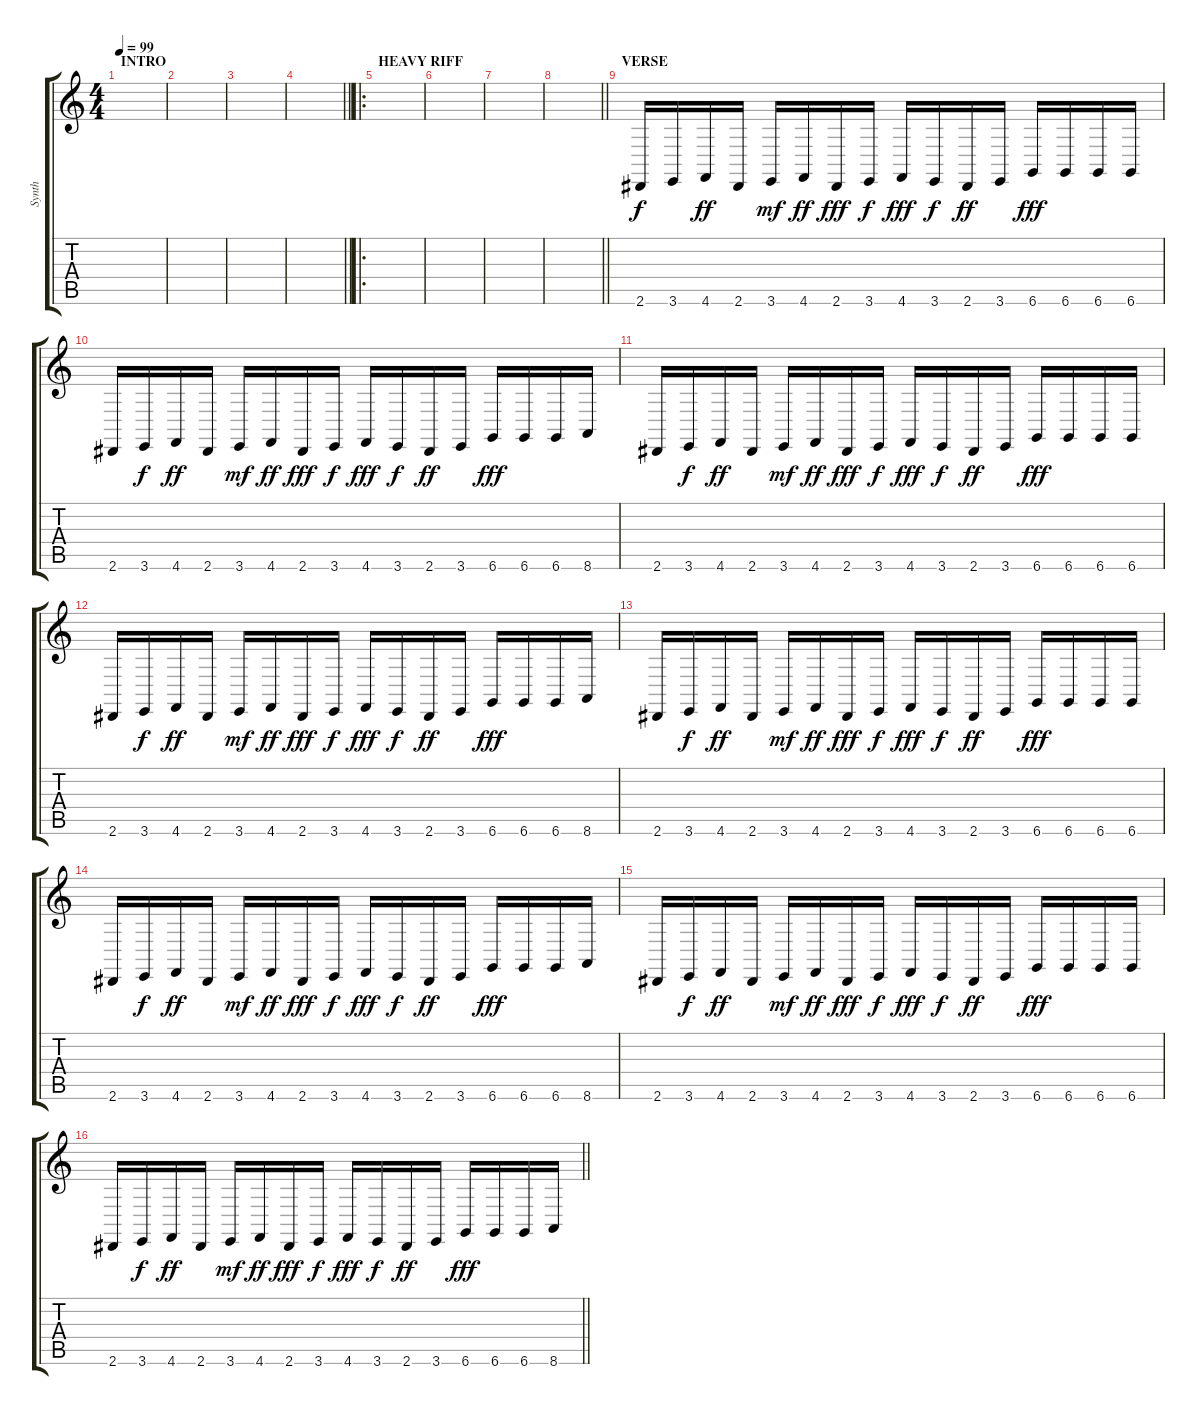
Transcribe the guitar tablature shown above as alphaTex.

\track ("Synth" "Synth") {instrument lead2sawtooth}
\staff {score tabs}
\tuning (Db4 Ab3 E3 B2 Gb2 Db2) {hide}
\ts (4 4)
\section ("" "INTRO")
\tempo 99
\clef g2
\ks c
|
|
|
\barLineRight lightlight
|
\ro
\section ("" "HEAVY RIFF")
|
|
|
\barLineRight lightlight
|
\section ("" "VERSE")
2.6.16 3.6.16{dy f} 4.6.16{dy ff} 2.6.16 3.6.16{dy mf} 4.6.16{dy ff} 2.6.16{dy fff} 3.6.16{dy f} 4.6.16{dy fff} 3.6.16{dy f} 2.6.16{dy ff} 3.6.16 6.6.16{dy fff} 6.6.16 6.6.16 6.6.16 |
2.6.16 3.6.16{dy f} 4.6.16{dy ff} 2.6.16 3.6.16{dy mf} 4.6.16{dy ff} 2.6.16{dy fff} 3.6.16{dy f} 4.6.16{dy fff} 3.6.16{dy f} 2.6.16{dy ff} 3.6.16 6.6.16{dy fff} 6.6.16 6.6.16 8.6.16 |
2.6.16 3.6.16{dy f} 4.6.16{dy ff} 2.6.16 3.6.16{dy mf} 4.6.16{dy ff} 2.6.16{dy fff} 3.6.16{dy f} 4.6.16{dy fff} 3.6.16{dy f} 2.6.16{dy ff} 3.6.16 6.6.16{dy fff} 6.6.16 6.6.16 6.6.16 |
2.6.16 3.6.16{dy f} 4.6.16{dy ff} 2.6.16 3.6.16{dy mf} 4.6.16{dy ff} 2.6.16{dy fff} 3.6.16{dy f} 4.6.16{dy fff} 3.6.16{dy f} 2.6.16{dy ff} 3.6.16 6.6.16{dy fff} 6.6.16 6.6.16 8.6.16 |
2.6.16 3.6.16{dy f} 4.6.16{dy ff} 2.6.16 3.6.16{dy mf} 4.6.16{dy ff} 2.6.16{dy fff} 3.6.16{dy f} 4.6.16{dy fff} 3.6.16{dy f} 2.6.16{dy ff} 3.6.16 6.6.16{dy fff} 6.6.16 6.6.16 6.6.16 |
2.6.16 3.6.16{dy f} 4.6.16{dy ff} 2.6.16 3.6.16{dy mf} 4.6.16{dy ff} 2.6.16{dy fff} 3.6.16{dy f} 4.6.16{dy fff} 3.6.16{dy f} 2.6.16{dy ff} 3.6.16 6.6.16{dy fff} 6.6.16 6.6.16 8.6.16 |
2.6.16 3.6.16{dy f} 4.6.16{dy ff} 2.6.16 3.6.16{dy mf} 4.6.16{dy ff} 2.6.16{dy fff} 3.6.16{dy f} 4.6.16{dy fff} 3.6.16{dy f} 2.6.16{dy ff} 3.6.16 6.6.16{dy fff} 6.6.16 6.6.16 6.6.16 |
\barLineRight lightlight
2.6.16 3.6.16{dy f} 4.6.16{dy ff} 2.6.16 3.6.16{dy mf} 4.6.16{dy ff} 2.6.16{dy fff} 3.6.16{dy f} 4.6.16{dy fff} 3.6.16{dy f} 2.6.16{dy ff} 3.6.16 6.6.16{dy fff} 6.6.16 6.6.16 8.6.16
